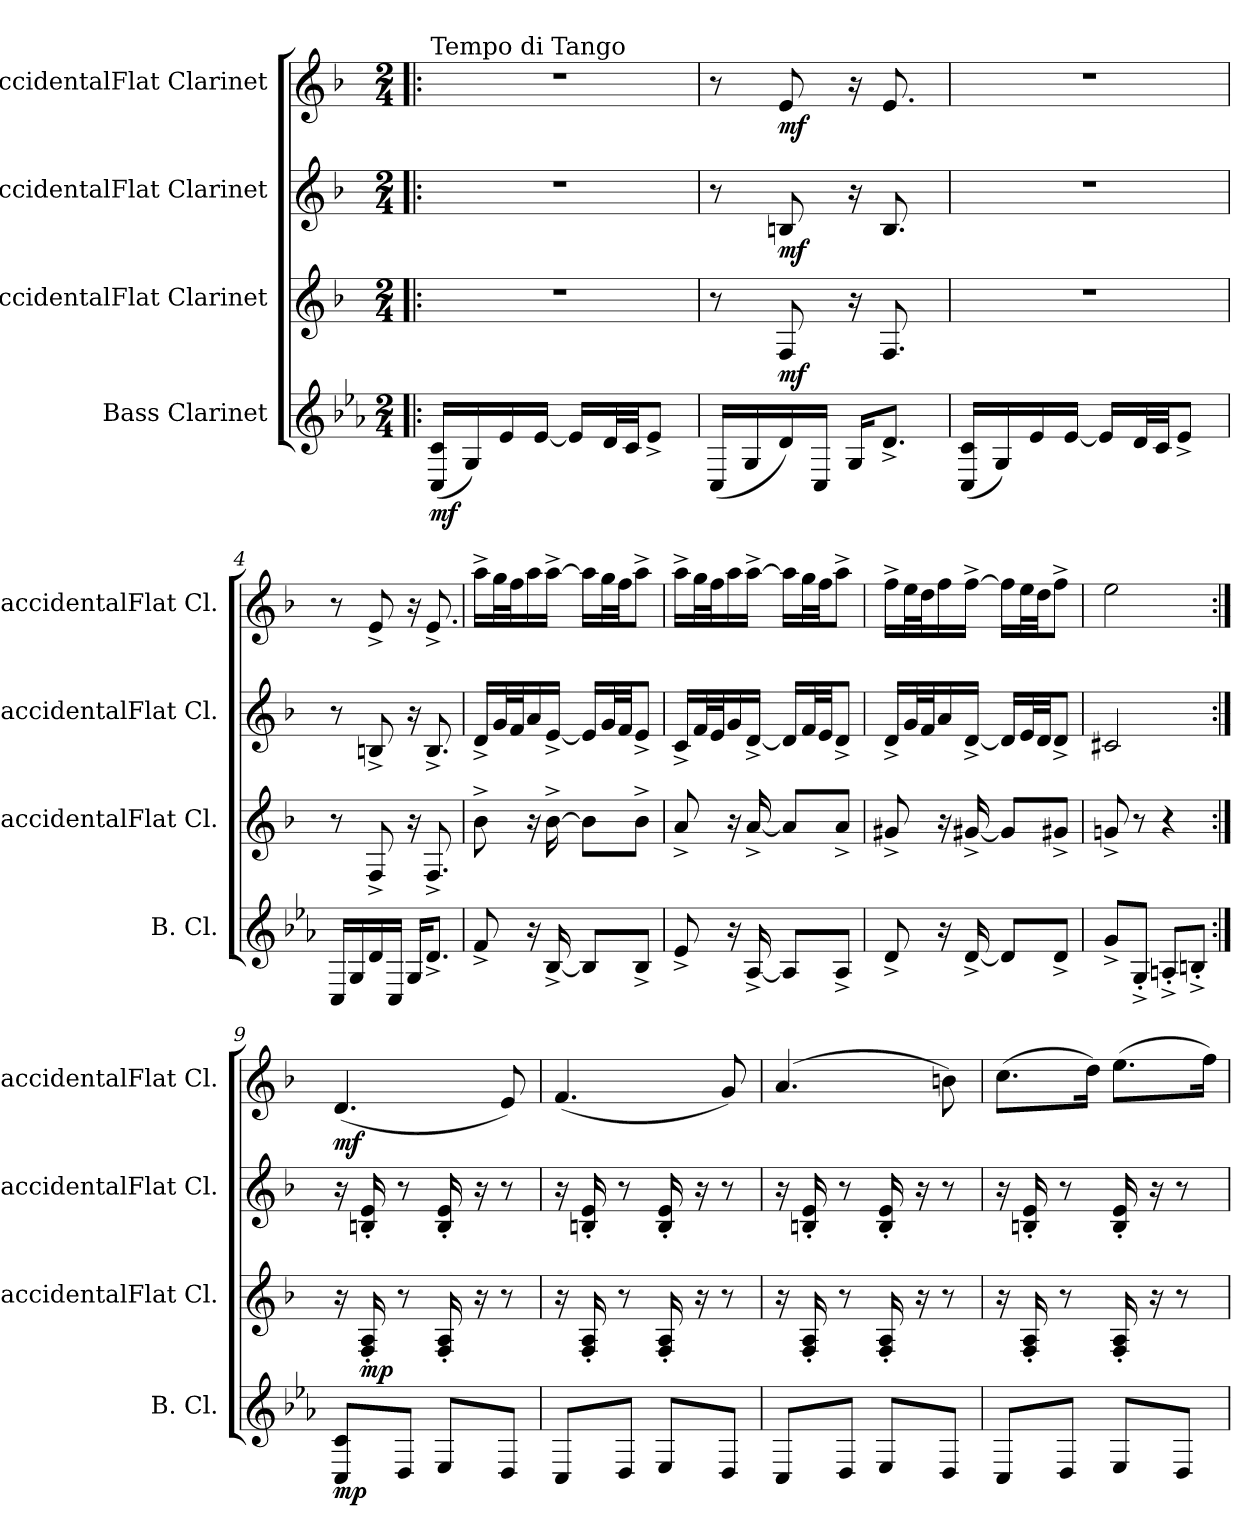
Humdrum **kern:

**kern	**dynam	**kern	**dynam	**kern	**dynam	**kern	**dynam
*part4	*part4	*part3	*part3	*part2	*part2	*part1	*part1
*staff4	*staff4	*staff3	*staff3	*staff2	*staff2	*staff1	*staff1
*I"Bass Clarinet	*	*I"BaccidentalFlat Clarinet	*	*I"BaccidentalFlat Clarinet	*	*I"BaccidentalFlat Clarinet	*
*I'B. Cl.	*	*I'BaccidentalFlat Cl.	*	*I'BaccidentalFlat Cl.	*	*I'BaccidentalFlat Cl.	*
*clefG2	*	*clefG2	*	*clefG2	*	*clefG2	*
*ITrd8c14	*	*ITrd1c2	*	*ITrd1c2	*	*ITrd1c2	*
*k[b-e-a-]	*	*k[b-e-a-]	*	*k[b-e-a-]	*	*k[b-e-a-]	*
*M2/4	*	*M2/4	*	*M2/4	*	*M2/4	*
=1!|:	=1!|:	=1!|:	=1!|:	=1!|:	=1!|:	=1!|:	=1!|:
!	!	!	!	!	!	!LO:TX:a:t=Tempo di Tango	!
!	!LO:DY:b	!	!	!	!	!	!
(16CC/ 16C/LL	mf	2r	.	2r	.	2r	.
16GG/)	.	.	.	.	.	.	.
16E-/	.	.	.	.	.	.	.
[16E-/JJ	.	.	.	.	.	.	.
16E-/LL]	.	.	.	.	.	.	.
32D/L	.	.	.	.	.	.	.
32C/JJ	.	.	.	.	.	.	.
8E-^/J	.	.	.	.	.	.	.
=2	=2	=2	=2	=2	=2	=2	=2
(16CC/LL	.	8r	.	8r	.	8r	.
16GG/	.	.	.	.	.	.	.
!	!LO:DY:a	!	!	!	!LO:DY:b	!	!LO:DY:b
16D/)	mf	8E-/	.	8An/	mf	8d/	mf
16CC/JJ	.	.	.	.	.	.	.
16GG/KL	.	16r	.	16r	.	16r	.
8.D^/J	.	8.E-/	.	8.A/	.	8.d/	.
=3	=3	=3	=3	=3	=3	=3	=3
(16CC/ 16C/LL	.	2r	.	2r	.	2r	.
16GG/)	.	.	.	.	.	.	.
16E-/	.	.	.	.	.	.	.
[16E-/JJ	.	.	.	.	.	.	.
16E-/LL]	.	.	.	.	.	.	.
32D/L	.	.	.	.	.	.	.
32C/JJ	.	.	.	.	.	.	.
8E-^/J	.	.	.	.	.	.	.
=4	=4	=4	=4	=4	=4	=4	=4
16CC/LL	.	8r	.	8r	.	8r	.
16GG/	.	.	.	.	.	.	.
16D/	.	8E-^/	.	8An^/	.	8d^/	.
16CC/JJ	.	.	.	.	.	.	.
16GG/KL	.	16r	.	16r	.	16r	.
8.D^/J	.	8.E-^/	.	8.A^/	.	8.d^/	.
!!LO:LB:g=z
=5	=5	=5	=5	=5	=5	=5	=5
8F^/	.	8a-^\	.	16c^/LL	.	16gg^\LL	.
.	.	.	.	32f/L	.	32ff\L	.
.	.	.	.	32e-/J	.	32ee-\J	.
16r	.	16r	.	16g/	.	16gg\	.
[16BB-^/	.	[16a-^\	.	[16d^/JJ	.	[16gg^\JJ	.
8BB-/L]	.	8a-\L]	.	16d/LL]	.	16gg\LL]	.
.	.	.	.	32f/L	.	32ff\L	.
.	.	.	.	32e-/JJ	.	32ee-\JJ	.
8BB-^/J	.	8a-^\J	.	8d^/J	.	8gg^\J	.
=6	=6	=6	=6	=6	=6	=6	=6
8E-^/	.	8g^/	.	16B-^/LL	.	16gg^\LL	.
.	.	.	.	32e-/L	.	32ff\L	.
.	.	.	.	32d/J	.	32ee-\J	.
16r	.	16r	.	16f/	.	16gg\	.
[16AA-^/	.	[16g^/	.	[16c^/JJ	.	[16gg^\JJ	.
8AA-/L]	.	8g/L]	.	16c/LL]	.	16gg\LL]	.
.	.	.	.	32e-/L	.	32ff\L	.
.	.	.	.	32d/JJ	.	32ee-\JJ	.
8AA-^/J	.	8g^/J	.	8c^/J	.	8gg^\J	.
=7	=7	=7	=7	=7	=7	=7	=7
8D^/	.	8f#X^/	.	16c^/LL	.	16ee-^\LL	.
.	.	.	.	32f/L	.	32dd\L	.
.	.	.	.	32e-/J	.	32cc\J	.
16r	.	16r	.	16g/	.	16ee-\	.
[16D^/	.	[16f#X^/	.	[16c^/JJ	.	[16ee-^\JJ	.
8D/L]	.	8f#/L]	.	16c/LL]	.	16ee-\LL]	.
.	.	.	.	32d/L	.	32dd\L	.
.	.	.	.	32c/JJ	.	32cc\JJ	.
8D^/J	.	8f#X^/J	.	8c^/J	.	8ee-^\J	.
=8	=8	=8	=8	=8	=8	=8	=8
8G^/L	.	8fn^/	.	2Bn/	.	2dd\	.
8GG^'/J	.	8r	.	.	.	.	.
8AAn^'/L	.	4r	.	.	.	.	.
8BBn^'/J	.	.	.	.	.	.	.
!!LO:LB:g=z
=9:|!	=9:|!	=9:|!	=9:|!	=9:|!	=9:|!	=9:|!	=9:|!
!	!LO:DY:b	!	!	!	!	!	!LO:DY:b
8CC/ 8C/L	mp	16r	.	16r	.	(4.c/	mf
!	!	!	!LO:DY:b	!	!LO:DY:b	!	!
!	!	!	!	!	!LO:DY:n=1:b	!	!
.	.	16E-/' 16G/'	mp	16An/' 16d/'	mp mp	.	.
8DD/J	.	8r	.	8r	.	.	.
8EE-/L	.	16E-/' 16G/'	.	16A/' 16d/'	.	.	.
.	.	16r	.	16r	.	.	.
8DD/J	.	8r	.	8r	.	8d/)	.
=10	=10	=10	=10	=10	=10	=10	=10
8CC/L	.	16r	.	16r	.	(4.e-/	.
.	.	16E-/' 16G/'	.	16An/' 16d/'	.	.	.
8DD/J	.	8r	.	8r	.	.	.
8EE-/L	.	16E-/' 16G/'	.	16A/' 16d/'	.	.	.
.	.	16r	.	16r	.	.	.
8DD/J	.	8r	.	8r	.	8f/)	.
=11	=11	=11	=11	=11	=11	=11	=11
8CC/L	.	16r	.	16r	.	(4.g/	.
.	.	16E-/' 16G/'	.	16An/' 16d/'	.	.	.
8DD/J	.	8r	.	8r	.	.	.
8EE-/L	.	16E-/' 16G/'	.	16A/' 16d/'	.	.	.
.	.	16r	.	16r	.	.	.
8DD/J	.	8r	.	8r	.	8an\)	.
=12	=12	=12	=12	=12	=12	=12	=12
8CC/L	.	16r	.	16r	.	(8.b-\L	.
.	.	16E-/' 16G/'	.	16An/' 16d/'	.	.	.
8DD/J	.	8r	.	8r	.	.	.
.	.	.	.	.	.	16cc\Jk)	.
8EE-/L	.	16E-/' 16G/'	.	16A/' 16d/'	.	(8.dd\L	.
.	.	16r	.	16r	.	.	.
8DD/J	.	8r	.	8r	.	.	.
.	.	.	.	.	.	16ee-\Jk)	.
=	=	=	=	=	=	=	=
*-	*-	*-	*-	*-	*-	*-	*-
